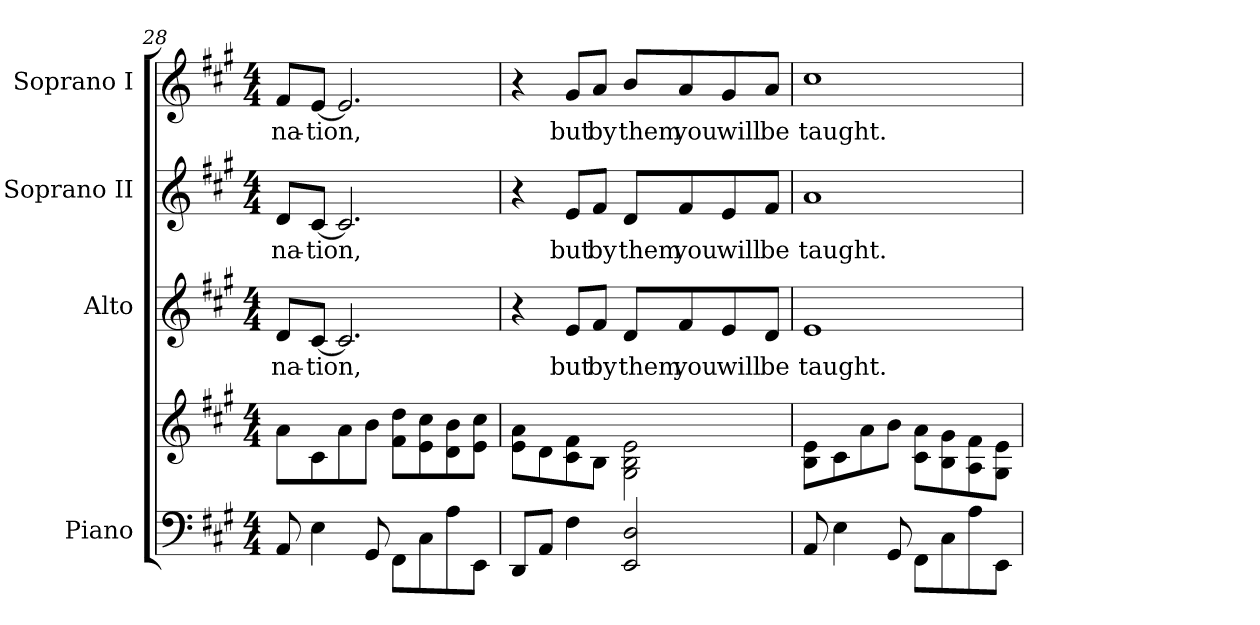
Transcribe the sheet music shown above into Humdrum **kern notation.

**kern	**kern	**kern	**text	**kern	**text	**kern	**text
*part4	*part4	*part3	*part3	*part2	*part2	*part1	*part1
*staff5	*staff4	*staff3	*staff3	*staff2	*staff2	*staff1	*staff1
*I"Piano	*	*I"Alto	*	*I"Soprano II	*	*I"Soprano I	*
*	*	*I'A	*	*I'S2	*	*I'S1	*
*clefF4	*clefG2	*clefG2	*	*clefG2	*	*clefG2	*
*k[f#c#g#]	*k[f#c#g#]	*k[f#c#g#]	*	*k[f#c#g#]	*	*k[f#c#g#]	*
*A:	*A:	*A:	*	*A:	*	*A:	*
*M4/4	*M4/4	*M4/4	*	*M4/4	*	*M4/4	*
=28	=28	=28	=28	=28	=28	=28	=28
!	!	!	!LO:LY:b	!	!	!	!
!	!	!	!	!	!LO:LY:b	!	!
!	!	!	!	!	!	!	!LO:LY:b
8AA/	8a\L	8d/L	na-	8d/L	na-	8f#/L	na-
!	!	!	!LO:LY:b	!	!	!	!
!	!	!	!	!	!LO:LY:b	!	!
!	!	!	!	!	!	!	!LO:LY:b
4E\	8c#\	[8c#/J	-tion,	[8c#/J	-tion,	[8e/J	-tion,
.	8a\	2.c#/]	.	2.c#/]	.	2.e/]	.
8GG#/	8b\J	.	.	.	.	.	.
8FF#\L	8f#\ 8dd\L	.	.	.	.	.	.
8C#\	8e\ 8cc#\	.	.	.	.	.	.
8A\	8d\ 8b\	.	.	.	.	.	.
8EE\J	8e\ 8cc#\J	.	.	.	.	.	.
=29	=29	=29	=29	=29	=29	=29	=29
8DD/L	8e\ 8a\L	4r	.	4r	.	4r	.
8AA/J	8d\	.	.	.	.	.	.
!	!	!	!LO:LY:b	!	!	!	!
!	!	!	!	!	!LO:LY:b	!	!
!	!	!	!	!	!	!	!LO:LY:b
4F#\	8c#\ 8f#\	8e/L	but	8e/L	but	8g#/L	but
!	!	!	!LO:LY:b	!	!	!	!
!	!	!	!	!	!LO:LY:b	!	!
!	!	!	!	!	!	!	!LO:LY:b
.	8B\J	8f#/J	by	8f#/J	by	8a/J	by
!	!	!	!LO:LY:b	!	!	!	!
!	!	!	!	!	!LO:LY:b	!	!
!	!	!	!	!	!	!	!LO:LY:b
2EE/ 2D/	2G#\ 2B\ 2e\	8d/L	them	8d/L	them	8b/L	them
!	!	!	!LO:LY:b	!	!	!	!
!	!	!	!	!	!LO:LY:b	!	!
!	!	!	!	!	!	!	!LO:LY:b
.	.	8f#/	you	8f#/	you	8a/	you
!	!	!	!LO:LY:b	!	!	!	!
!	!	!	!	!	!LO:LY:b	!	!
!	!	!	!	!	!	!	!LO:LY:b
.	.	8e/	will	8e/	will	8g#/	will
!	!	!	!LO:LY:b	!	!	!	!
!	!	!	!	!	!LO:LY:b	!	!
!	!	!	!	!	!	!	!LO:LY:b
.	.	8d/J	be	8f#/J	be	8a/J	be
=30	=30	=30	=30	=30	=30	=30	=30
!	!	!	!LO:LY:b	!	!	!	!
!	!	!	!	!	!LO:LY:b	!	!
!	!	!	!	!	!	!	!LO:LY:b
8AA/	8B\ 8e\L	1e	taught.	1a	taught.	1cc#	taught.
4E\	8c#\	.	.	.	.	.	.
.	8a\	.	.	.	.	.	.
8GG#/	8b\J	.	.	.	.	.	.
8FF#\L	8c#\ 8a\L	.	.	.	.	.	.
8C#\	8B\ 8g#\	.	.	.	.	.	.
8A\	8A\ 8f#\	.	.	.	.	.	.
8EE\J	8G#\ 8e\J	.	.	.	.	.	.
=	=	=	=	=	=	=	=
*-	*-	*-	*-	*-	*-	*-	*-
